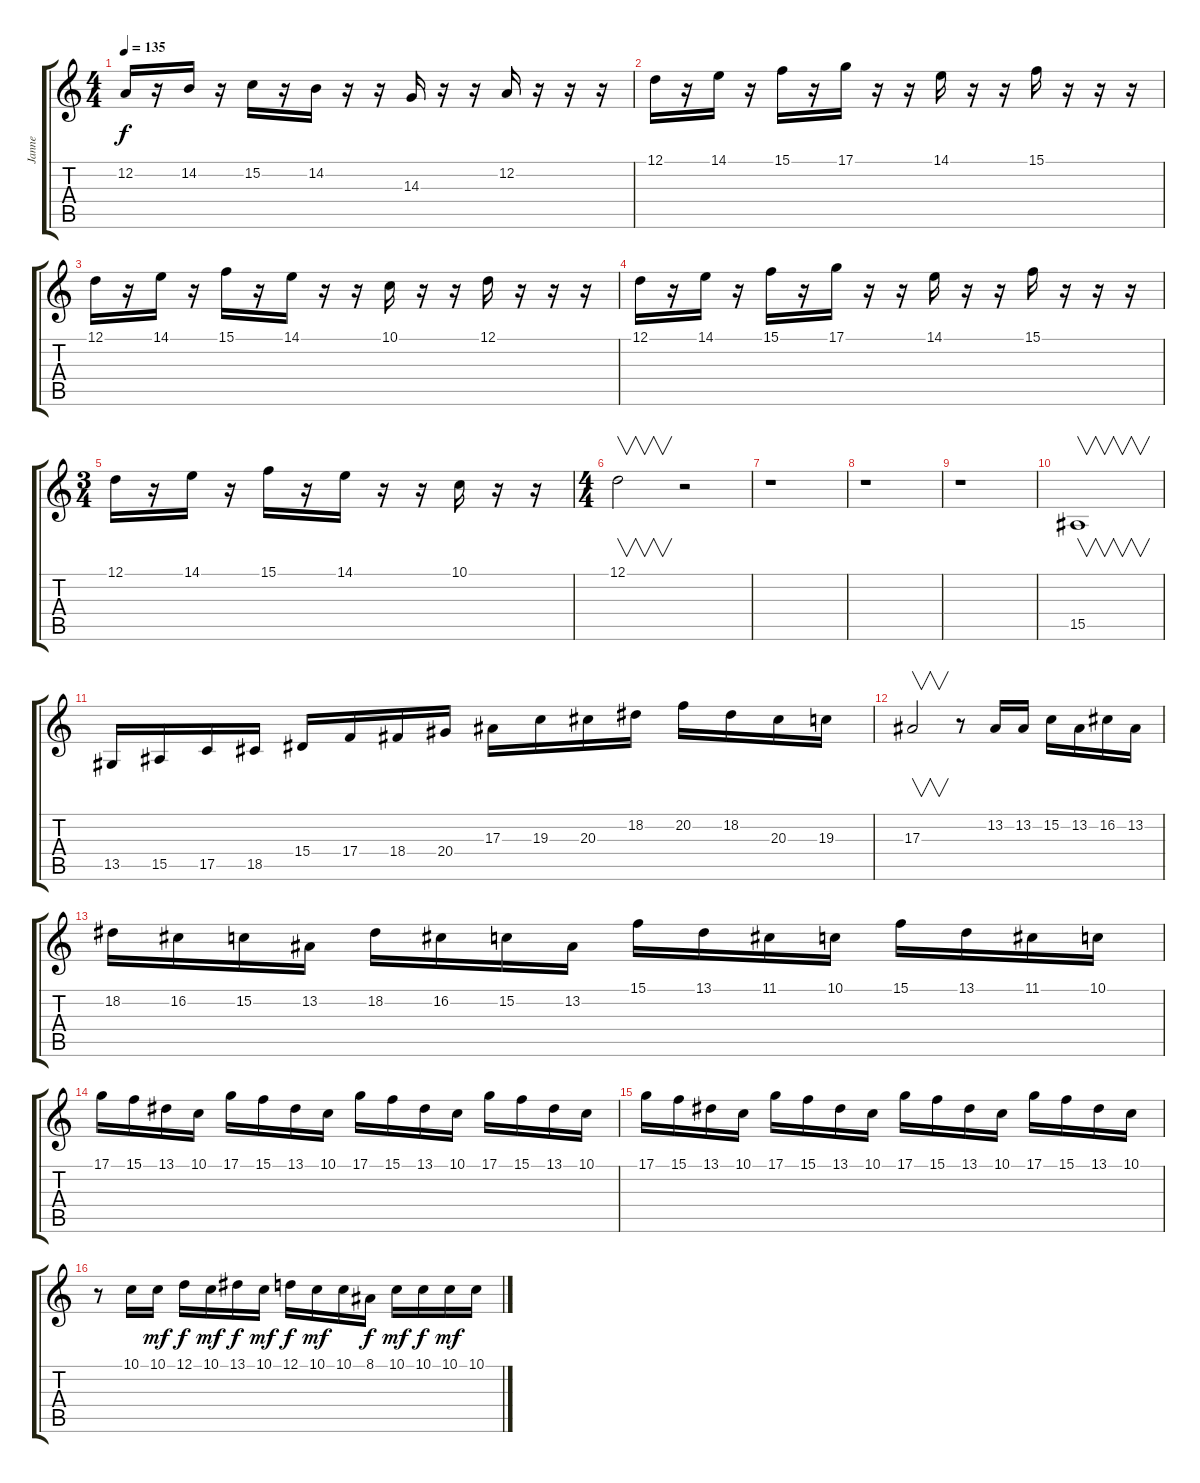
\track ("Janne" "Janne") {instrument lead1square}
\staff {score tabs}
\tuning (D4 A3 F3 C3 G2 D2) {hide}
\ts (4 4)
\tempo 135
\clef g2
\ks c
12.2.16{dy f} r.16 14.2.16 r.16 15.2.16 r.16 14.2.16 r.16 r.16 14.3.16 r.16 r.16 12.2.16 r.16 r.16 r.16 |
12.1.16 r.16 14.1.16 r.16 15.1.16 r.16 17.1.16 r.16 r.16 14.1.16 r.16 r.16 15.1.16 r.16 r.16 r.16 |
12.1.16 r.16 14.1.16 r.16 15.1.16 r.16 14.1.16 r.16 r.16 10.1.16 r.16 r.16 12.1.16 r.16 r.16 r.16 |
12.1.16 r.16 14.1.16 r.16 15.1.16 r.16 17.1.16 r.16 r.16 14.1.16 r.16 r.16 15.1.16 r.16 r.16 r.16 |
\ts (3 4)
12.1.16 r.16 14.1.16 r.16 15.1.16 r.16 14.1.16 r.16 r.16 10.1.16 r.16 r.16 |
\ts (4 4)
12.1.2{v} r.2 |
r.1 |
r.1 |
r.1 |
15.5.1{v volume 16 instrument lead1square} |
13.5.16 15.5.16 17.5.16 18.5.16 15.4.16 17.4.16 18.4.16 20.4.16 17.3.16 19.3.16 20.3.16 18.2.16 20.2.16 18.2.16 20.3.16 19.3.16 |
17.3.2{v} r.8 13.2.16 13.2.16 15.2.16 13.2.16 16.2.16 13.2.16 |
18.2.16 16.2.16 15.2.16 13.2.16 18.2.16 16.2.16 15.2.16 13.2.16 15.1.16 13.1.16 11.1.16 10.1.16 15.1.16 13.1.16 11.1.16 10.1.16 |
17.1.16 15.1.16 13.1.16 10.1.16 17.1.16 15.1.16 13.1.16 10.1.16 17.1.16 15.1.16 13.1.16 10.1.16 17.1.16 15.1.16 13.1.16 10.1.16 |
17.1.16 15.1.16 13.1.16 10.1.16 17.1.16 15.1.16 13.1.16 10.1.16 17.1.16 15.1.16 13.1.16 10.1.16 17.1.16 15.1.16 13.1.16 10.1.16 |
r.8 10.1.16 10.1.16{dy mf} 12.1.16{dy f} 10.1.16{dy mf} 13.1.16{dy f} 10.1.16{dy mf} 12.1.16{dy f} 10.1.16{dy mf} 10.1.16 8.1.16{dy f} 10.1.16{dy mf} 10.1.16{dy f} 10.1.16{dy mf} 10.1.16
